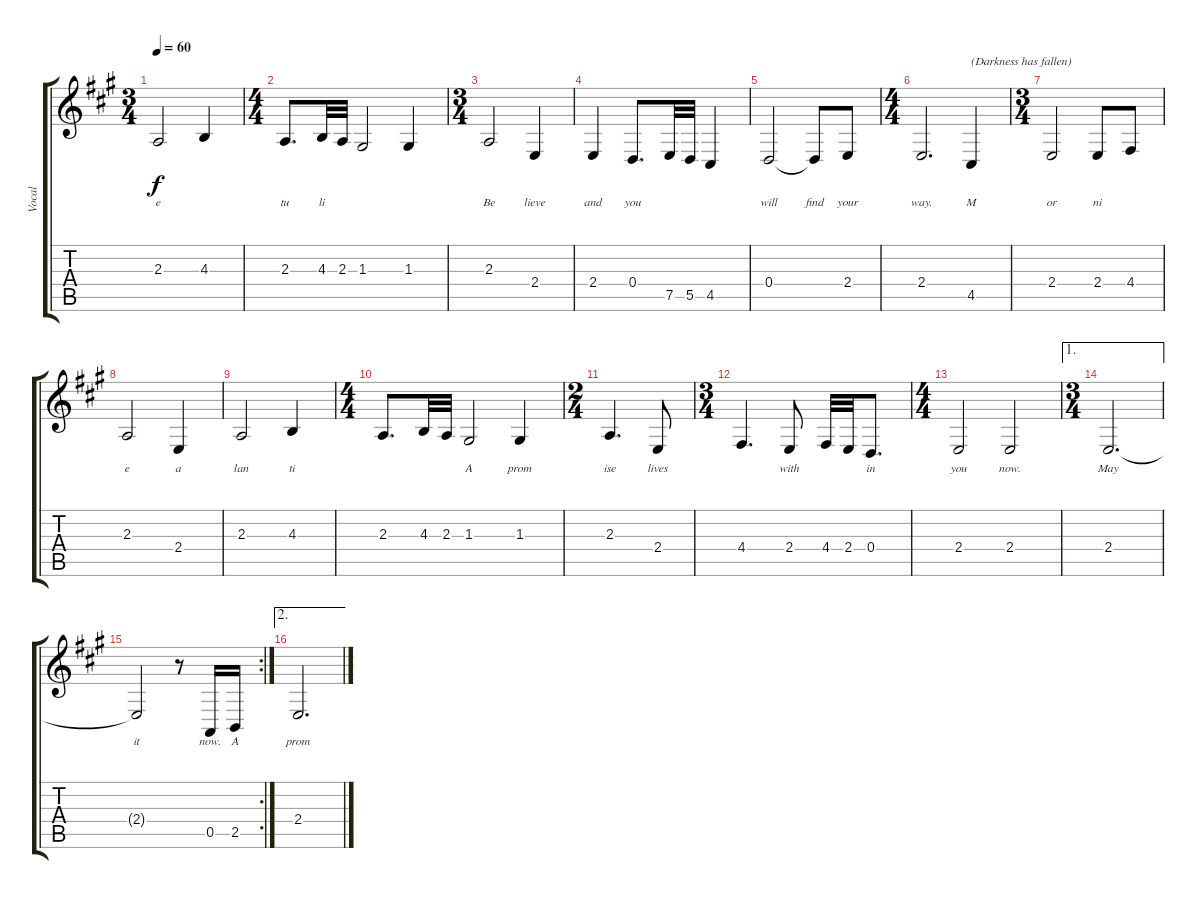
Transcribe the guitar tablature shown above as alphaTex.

\track ("Vocal" "Vocal") {instrument pad4choir}
\staff {score tabs}
\tuning (E4 B3 G3 D3 A2 E2) {hide}
\ts (3 4)
\tempo 60
\clef g2
\ks a
2.3.2{lyrics (0 "e") lyrics (1 "") lyrics (2 "") lyrics (3 "") lyrics (4 "") dy f} 4.3.4{lyrics (0 "") lyrics (1 "") lyrics (2 "") lyrics (3 "") lyrics (4 "")} |
\ts (4 4)
2.3.8{d lyrics (0 "tu") lyrics (1 "") lyrics (2 "") lyrics (3 "") lyrics (4 "")} 4.3.32{lyrics (0 "li") lyrics (1 "") lyrics (2 "") lyrics (3 "") lyrics (4 "")} 2.3.32{lyrics (0 "") lyrics (1 "") lyrics (2 "") lyrics (3 "") lyrics (4 "")} 1.3.2{lyrics (0 "") lyrics (1 "") lyrics (2 "") lyrics (3 "") lyrics (4 "")} 1.3.4{lyrics (0 "") lyrics (1 "") lyrics (2 "") lyrics (3 "") lyrics (4 "")} |
\ts (3 4)
2.3.2{lyrics (0 "Be") lyrics (1 "") lyrics (2 "") lyrics (3 "") lyrics (4 "")} 2.4.4{lyrics (0 "lieve") lyrics (1 "") lyrics (2 "") lyrics (3 "") lyrics (4 "")} |
2.4.4{lyrics (0 "and") lyrics (1 "") lyrics (2 "") lyrics (3 "") lyrics (4 "")} 0.4.8{d lyrics (0 "you") lyrics (1 "") lyrics (2 "") lyrics (3 "") lyrics (4 "")} 7.5.32{lyrics (0 "") lyrics (1 "") lyrics (2 "") lyrics (3 "") lyrics (4 "")} 5.5.32{lyrics (0 "") lyrics (1 "") lyrics (2 "") lyrics (3 "") lyrics (4 "")} 4.5.4{lyrics (0 "") lyrics (1 "") lyrics (2 "") lyrics (3 "") lyrics (4 "")} |
0.4.2{lyrics (0 "will") lyrics (1 "") lyrics (2 "") lyrics (3 "") lyrics (4 "")} 0.4{t}.8{lyrics (0 "find") lyrics (1 "") lyrics (2 "") lyrics (3 "") lyrics (4 "")} 2.4.8{lyrics (0 "your") lyrics (1 "") lyrics (2 "") lyrics (3 "") lyrics (4 "")} |
\ts (4 4)
2.4.2{d lyrics (0 "way.") lyrics (1 "") lyrics (2 "") lyrics (3 "") lyrics (4 "")} 4.5.4{txt "(Darkness has fallen)" lyrics (0 "M") lyrics (1 "") lyrics (2 "") lyrics (3 "") lyrics (4 "")} |
\ts (3 4)
2.4.2{lyrics (0 "or") lyrics (1 "") lyrics (2 "") lyrics (3 "") lyrics (4 "")} 2.4.8{lyrics (0 "ni") lyrics (1 "") lyrics (2 "") lyrics (3 "") lyrics (4 "")} 4.4.8{lyrics (0 "") lyrics (1 "") lyrics (2 "") lyrics (3 "") lyrics (4 "")} |
2.3.2{lyrics (0 "e") lyrics (1 "") lyrics (2 "") lyrics (3 "") lyrics (4 "")} 2.4.4{lyrics (0 "a") lyrics (1 "") lyrics (2 "") lyrics (3 "") lyrics (4 "")} |
2.3.2{lyrics (0 "lan") lyrics (1 "") lyrics (2 "") lyrics (3 "") lyrics (4 "")} 4.3.4{lyrics (0 "ti") lyrics (1 "") lyrics (2 "") lyrics (3 "") lyrics (4 "")} |
\ts (4 4)
2.3.8{d lyrics (0 "") lyrics (1 "") lyrics (2 "") lyrics (3 "") lyrics (4 "")} 4.3.32{lyrics (0 "") lyrics (1 "") lyrics (2 "") lyrics (3 "") lyrics (4 "")} 2.3.32{lyrics (0 "") lyrics (1 "") lyrics (2 "") lyrics (3 "") lyrics (4 "")} 1.3.2{lyrics (0 "A") lyrics (1 "") lyrics (2 "") lyrics (3 "") lyrics (4 "")} 1.3.4{lyrics (0 "prom") lyrics (1 "") lyrics (2 "") lyrics (3 "") lyrics (4 "")} |
\ts (2 4)
2.3.4{d lyrics (0 "ise") lyrics (1 "") lyrics (2 "") lyrics (3 "") lyrics (4 "")} 2.4.8{lyrics (0 "lives") lyrics (1 "") lyrics (2 "") lyrics (3 "") lyrics (4 "")} |
\ts (3 4)
4.4.4{d lyrics (0 "") lyrics (1 "") lyrics (2 "") lyrics (3 "") lyrics (4 "")} 2.4.8{lyrics (0 "with") lyrics (1 "") lyrics (2 "") lyrics (3 "") lyrics (4 "")} 4.4.32{lyrics (0 "") lyrics (1 "") lyrics (2 "") lyrics (3 "") lyrics (4 "")} 2.4.32{lyrics (0 "") lyrics (1 "") lyrics (2 "") lyrics (3 "") lyrics (4 "")} 0.4.8{d lyrics (0 "in") lyrics (1 "") lyrics (2 "") lyrics (3 "") lyrics (4 "")} |
\ts (4 4)
2.4.2{lyrics (0 "you") lyrics (1 "") lyrics (2 "") lyrics (3 "") lyrics (4 "")} 2.4.2{lyrics (0 "now.") lyrics (1 "") lyrics (2 "") lyrics (3 "") lyrics (4 "")} |
\ae 1
\ts (3 4)
2.4.2{d lyrics (0 "May") lyrics (1 "") lyrics (2 "") lyrics (3 "") lyrics (4 "")} |
\rc 2
2.4{t}.2{lyrics (0 "it") lyrics (1 "") lyrics (2 "") lyrics (3 "") lyrics (4 "")} r.8 0.5.16{lyrics (0 "now.") lyrics (1 "") lyrics (2 "") lyrics (3 "") lyrics (4 "")} 2.5.16{lyrics (0 "A") lyrics (1 "") lyrics (2 "") lyrics (3 "") lyrics (4 "")} |
\ae 2
2.4.2{d lyrics (0 "prom") lyrics (1 "") lyrics (2 "") lyrics (3 "") lyrics (4 "")}
